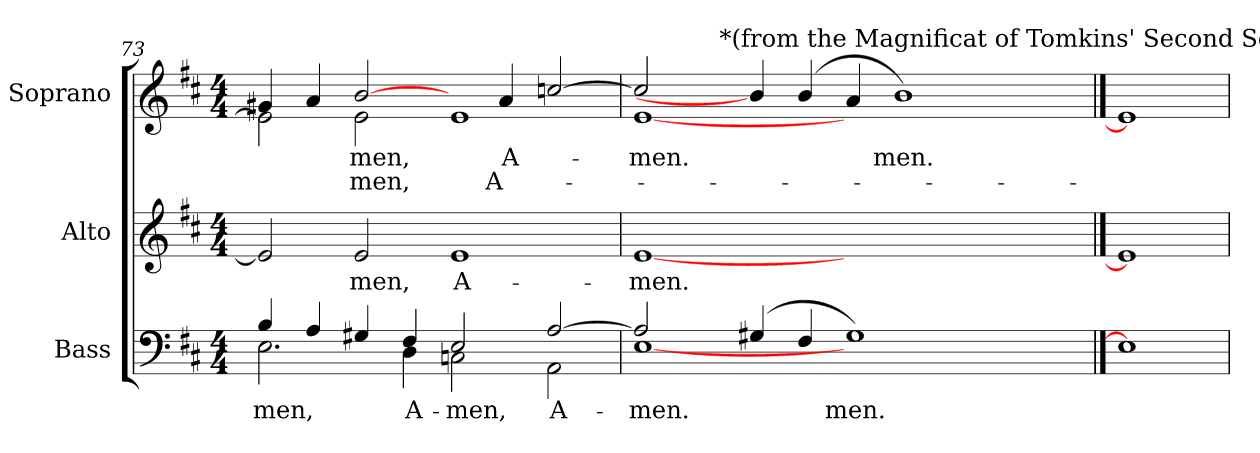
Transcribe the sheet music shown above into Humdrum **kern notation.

**kern	**text	**kern	**text	**kern	**text	**text
*part3	*part3	*part2	*part2	*part1	*part1	*part1
*staff3	*staff3	*staff2	*staff2	*staff1	*staff1	*staff1
*I"Bass	*	*I"Alto	*	*I"Soprano	*	*
*I'B.	*	*I'A.	*	*I'S.	*	*
*clefF4	*	*clefG2	*	*clefG2	*	*
*k[f#c#]	*	*k[f#c#]	*	*k[f#c#]	*	*
*D:	*	*D:	*	*D:	*	*
*M4/4	*	*M4/4	*	*M4/4	*	*
=73	=73	=73	=73	=73	=73	=73
!	!LO:LY:b:color=#000000	!	!	!	!	!
*^	*	*	*	*^	*	*
4Bi/	2.Ei\	-men,	2ei/]	.	4g#Xi/	2ei\]	.	.
4Ai/	.	.	.	.	4ai/	.	.	.
!	!	!	!	!LO:LY:b:color=#000000	!	!	!	!
!	!	!	!	!	!	!	!LO:LY:a:color=#000000	!LO:LY:b:color=#000000
4G#Xi/	.	.	2ei/	-men,	[2bi/	2ei\	men,	-men,
!	!	!LO:LY:b:color=#000000	!	!	!	!	!	!
4F#i/	4Di\	A-	.	.	.	.	.	.
!	!	!LO:LY:a:color=#000000	!	!	!	!	!	!
!	!	!	!	!LO:LY:b:color=#000000	!	!	!	!
2Ei/	2Cni\	-men,	1ei	A-	4ryy	1ei	.	.
!	!	!	!	!	!	!	!LO:LY:a:color=#000000	!LO:LY:b:color=#000000
.	.	.	.	.	4ai/	.	-A-	A-
!	!	!LO:LY:a:color=#000000	!	!	!	!	!	!
[2Ai/	2AAi\	A-	.	.	[2ccni/	.	.	.
*	*	*	*	*	*v	*v	*	*
=74	=74	=74	=74	=74	=74	=74	=74
!	!	!LO:LY:b:color=#000000	!	!	!	!	!
!	!	!	!	!LO:LY:b:color=#000000	!	!	!
!	!	!	!	!	!LO:TX:t=rit.	!	!
!	!	!	!	!	!	!LO:LY:b:color=#000000	!
*	*	*	*	*	*^	*	*
*	*	*	*	*	*	*^	*	*
2Ai/]	[1Ei	-men.	[1ei	-men.	2cci/]	[1ei	4ryy	-men.	.
.	.	.	.	.	.	.	8ryy	.	.
.	.	.	.	.	.	.	128ryy	.	.
!	!	!	!	!	!	!	!LO:TX:a:t=*(from the Magnificat of Tomkins' Second Service)	!	!
.	.	.	.	.	.	.	1ryy	.	.
(4G#Xi/	.	.	.	.	4bi/]	.	.	.	.
4F#i/	.	.	.	.	(4bi/	.	.	.	.
!	!	!LO:LY:a:color=#000000	!	!	!	!	!	!	!
1G#i)	4ryy	men.	1ryy	.	4ai/	1ryy	.	.	.
!	!	!	!	!	!	!	!	!LO:LY:a:color=#000000	!
.	1ryy	.	.	.	1bi)	.	.	men.	.
.	.	.	.	.	.	.	2ryy	.	.
.	.	.	.	.	.	.	4ryy	.	.
4ryy	.	.	4ryy	.	.	4ryy	.	.	.
.	.	.	.	.	.	.	16...ryy	.	.
*v	*v	*	*	*	*v	*v	*v	*	*
==75	==75	==75	==75	==75	==75	==75
1Ei]	.	1ei]	.	1ei]	.	.
=	=	=	=	=	=	=
*-	*-	*-	*-	*-	*-	*-
